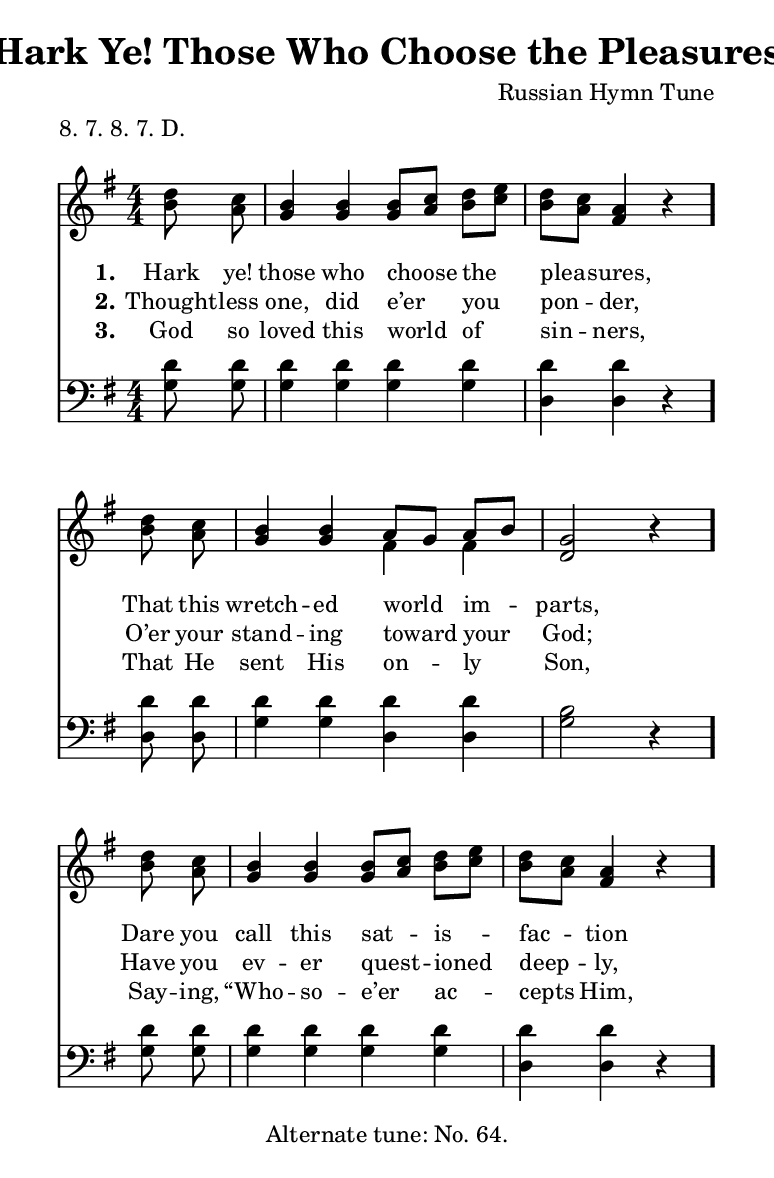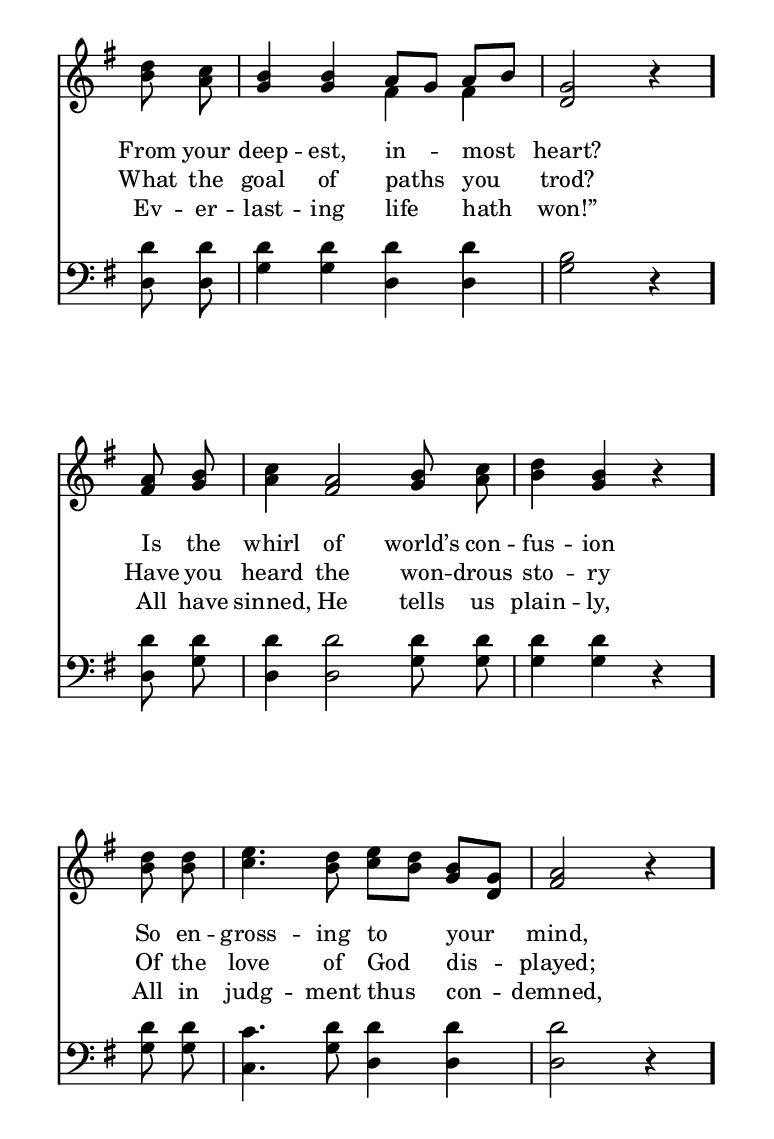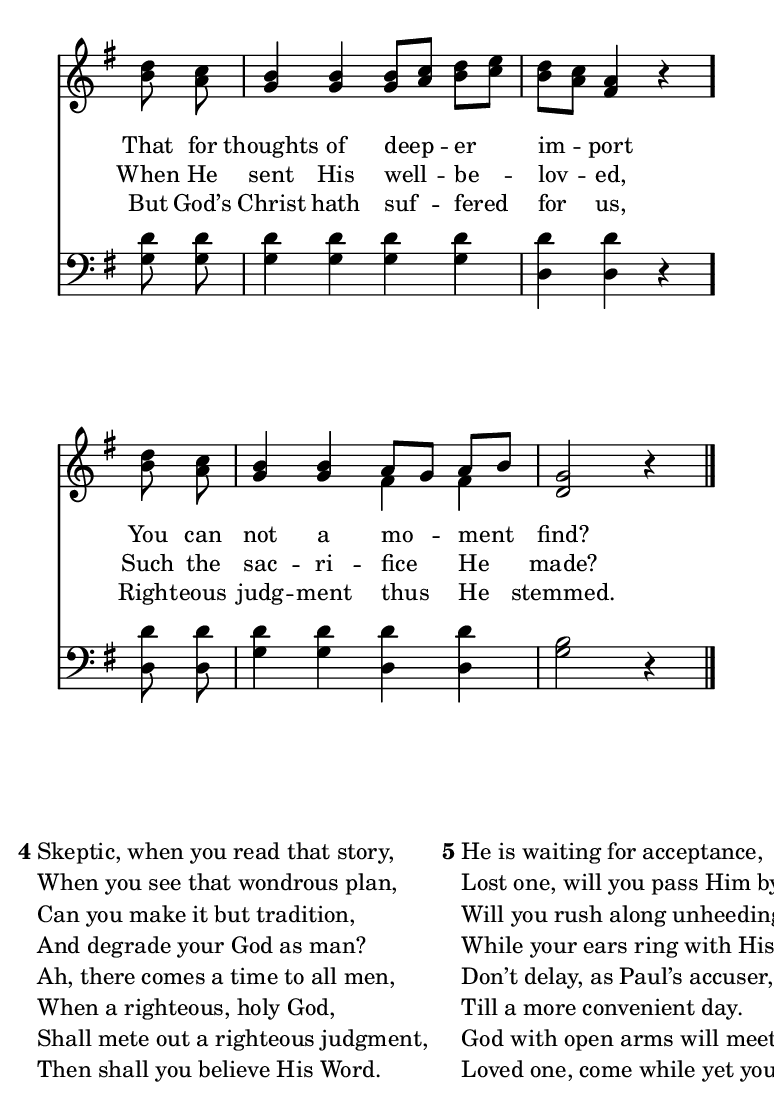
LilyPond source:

\include "common/global.ily"
\paper {
  \include "common/paper.ily"
  oddFooterMarkup = \markup { \vspace #1 \fill-line { \on-the-fly \first-page "Alternate tune: No. 64." } }
}

\header{
  %gospel
  hymnnumber = "89"
  title = "Hark Ye! Those Who Choose the Pleasures"
  tunename = "Ukraina"
  meter = "8. 7. 8. 7. D."
  poet = ""
  composer = "Russian Hymn Tune"
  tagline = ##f
}

% for fermata in MIDI
ta = { \tempo 4=80 }
tb = { \tempo 4=40 }

patternAA = { c8 c8 | c4 c4 c8[ c8] c8[ c8] | c8[ c8] c4 c4 }
patternAB = { c8 c8 | c4 c4 c4      c4      | c4      c4 c4 }

patternBA = { c8 c8 | c4 c4 c8[ c8] c8[ c8] | c2 c4 }
patternBB = { c8 c8 | c4 c4 c4      c4      | c2 c4 }

patternCA = { c8 c8 | c4 c2 c8 c8 | c4 c4 c4 }

patternDA = { c8 c8 | c4. c8 c8[ c8] c8[ c8] | c2 c4 }
patternDB = { c8 c8 | c4. c8 c4      c4      | c2 c4 }

global = {
  \include "common/overrides.ily"
  \override Staff.TimeSignature.style = #'numbered
  \time 4/4
  \override Score.MetronomeMark.transparent = ##t % hide all fermata changes too
  \ta
  \key g \major
  \partial 4
  \autoBeamOff
}

notesSoprano = {
\global
\relative c'' {

  \changePitch \patternAA { d c | b b b c d e | d c a r }
  \changePitch \patternBA { d c | b b a g a b | g r }
  \changePitch \patternAA { d' c | b b b c d e | d c a r }
  \changePitch \patternBA { d c | b b a g a b | g r }

  \changePitch \patternCA { a b | c a b c | d b r }
  \changePitch \patternDA { d d | e d e d b g | a r }
  \changePitch \patternAA { d c | b b b c d e | d c a r }
  \changePitch \patternBA { d c | b b a g a b | g r }

  \bar "|."

}
}

notesAlto = {
\global
\relative e'' {

  \changePitch \patternAA { b a | g g g a b c | b a fis r }
  \changePitch \patternBB { b a | g g fis fis | d r }
  \changePitch \patternAA { b' a | g g g a b c | b a fis r }
  \changePitch \patternBB { b a | g g fis fis | d r }

  \changePitch \patternCA { fis g | a fis g a | b g r }
  \changePitch \patternDA { b b | c b c b g d | fis r }
  \changePitch \patternAA { b a | g g g a b c | b a fis r }
  \changePitch \patternBB { b a | g g fis fis | d r }

}
}

notesTenor = {
\global
\relative a {

  \changePitch \patternAB { d d | d d d d | d d r }
  \changePitch \patternBB { d d | d d d d | b r }
  \changePitch \patternAB { d d | d d d d | d d r }
  \changePitch \patternBB { d d | d d d d | b r }

  \changePitch \patternCA { d d | d d d d | d d r }
  \changePitch \patternDB { d d | c d d d | d r }
  \changePitch \patternAB { d d | d d d d | d d r }
  \changePitch \patternBB { d d | d d d d | b r }

}
}

notesBass = {
\global
\relative f {

  \changePitch \patternAB { g g | g g g g | d d r }
  \changePitch \patternBB { d d | g g d d | g r }
  \changePitch \patternAB { g g | g g g g | d d r }
  \changePitch \patternBB { d d | g g d d | g r }

  \changePitch \patternCA { d g | d d g g | g g r }
  \changePitch \patternDB { g g | c, g' d d | d r }
  \changePitch \patternAB { g g | g g g g | d d r }
  \changePitch \patternBB { d d | g g d d | g r }

}
}

wordsA = \lyricmode {
\set stanza = "1."

Hark ye! those who choose the plea -- sures, \bar "."
That this wretch -- ed world im -- parts, \bar "." \break
Dare you call this sat -- is -- fac -- tion \bar "."
From your deep -- est, in -- most heart? \bar "." \break
Is the whirl of world’s con -- fus -- ion \bar "."
So en -- gross -- ing to your mind, \bar "." \break
That for thoughts of deep -- er im -- port \bar "."
You can not a mo -- ment find? \bar "." \break

}

wordsB = \lyricmode {
\set stanza = "2."

Thought -- less one, did e’er you pon -- der,
O’er your stand -- ing toward your God;
Have you ev -- er quest -- ioned deep -- ly,
What the goal of paths you trod?
Have you heard the won -- drous sto -- ry
Of the love of God dis -- played;
When He sent His well -- be -- lov -- ed,
Such the sac -- ri -- fice He made?

}

wordsC = \lyricmode {
\set stanza = "3."

God so loved this world of sin -- ners,
That He sent His on -- ly Son,
Say -- ing, “Who -- so -- e’er ac -- cepts Him,
Ev -- er -- last -- ing life hath won!”
All have sinned, He tells us plain -- ly,
All in judg -- ment thus con -- demned,
But God’s Christ hath suf -- fered for us,
Right -- eous judg -- ment thus He stemmed.

}

wordsD = \markuplist {

\line { Skeptic, when you read that story, }
\line { When you see that wondrous plan, }
\line { Can you make it but tradition, }
\line { And degrade your God as man? }
\line { Ah, there comes a time to all men, }
\line { When a righteous, holy God, }
\line { Shall mete out a righteous judgment, }
\line { Then shall you believe His Word. }

}

wordsE = \markuplist {

\line { He is waiting for acceptance, }
\line { Lost one, will you pass Him by, }
\line { Will you rush along unheeding, }
\line { While your ears ring with His cry? }
\line { Don’t delay, as Paul’s accuser, }
\line { Till a more convenient day. }
\line { God with open arms will meet you, }
\line { Loved one, come while yet you may. }

}

\score {
  \context ChoirStaff <<
    \context Staff = upper <<
      \set Staff.autoBeaming = ##f
      \set ChoirStaff.systemStartDelimiter = #'SystemStartBar
      \set ChoirStaff.printPartCombineTexts = ##f
      \partcombine #'(2 . 9) \notesSoprano \notesAlto
      \context NullVoice = sopranos { \voiceOne << \notesSoprano >> }
      \context NullVoice = altos { \voiceTwo << \notesAlto >> }
      \context Lyrics = one   \lyricsto sopranos \wordsA
      \context Lyrics = two   \lyricsto sopranos \wordsB
      \context Lyrics = three \lyricsto sopranos \wordsC
    >>
    \context Staff = men <<
      \set Staff.autoBeaming = ##f
      \clef bass
      \set ChoirStaff.printPartCombineTexts = ##f
      \partcombine #'(2 . 9) \notesTenor \notesBass
      \context NullVoice = tenors { \voiceOne << \notesTenor >> }
      \context NullVoice = basses { \voiceTwo << \notesBass >> }
    >>
  >>
  \layout {
    \include "common/layout.ily"
  }
  \midi{
    \include "common/midi.ily"
  }
}

\noPageBreak

\markup { \fill-line { %\column {
  \hspace #0.1
  \line{ \bold 4 \column { \wordsD } } %\combine \null \vspace #0.4
  \hspace #0.1
  \line{ \bold 5 \column { \wordsE } } %\combine \null \vspace #0.4
  \hspace #0.1
} } %}

\version "2.19.49"  % necessary for upgrading to future LilyPond versions.

% vi:set et ts=2 sw=2 ai nocindent syntax=lilypond:
